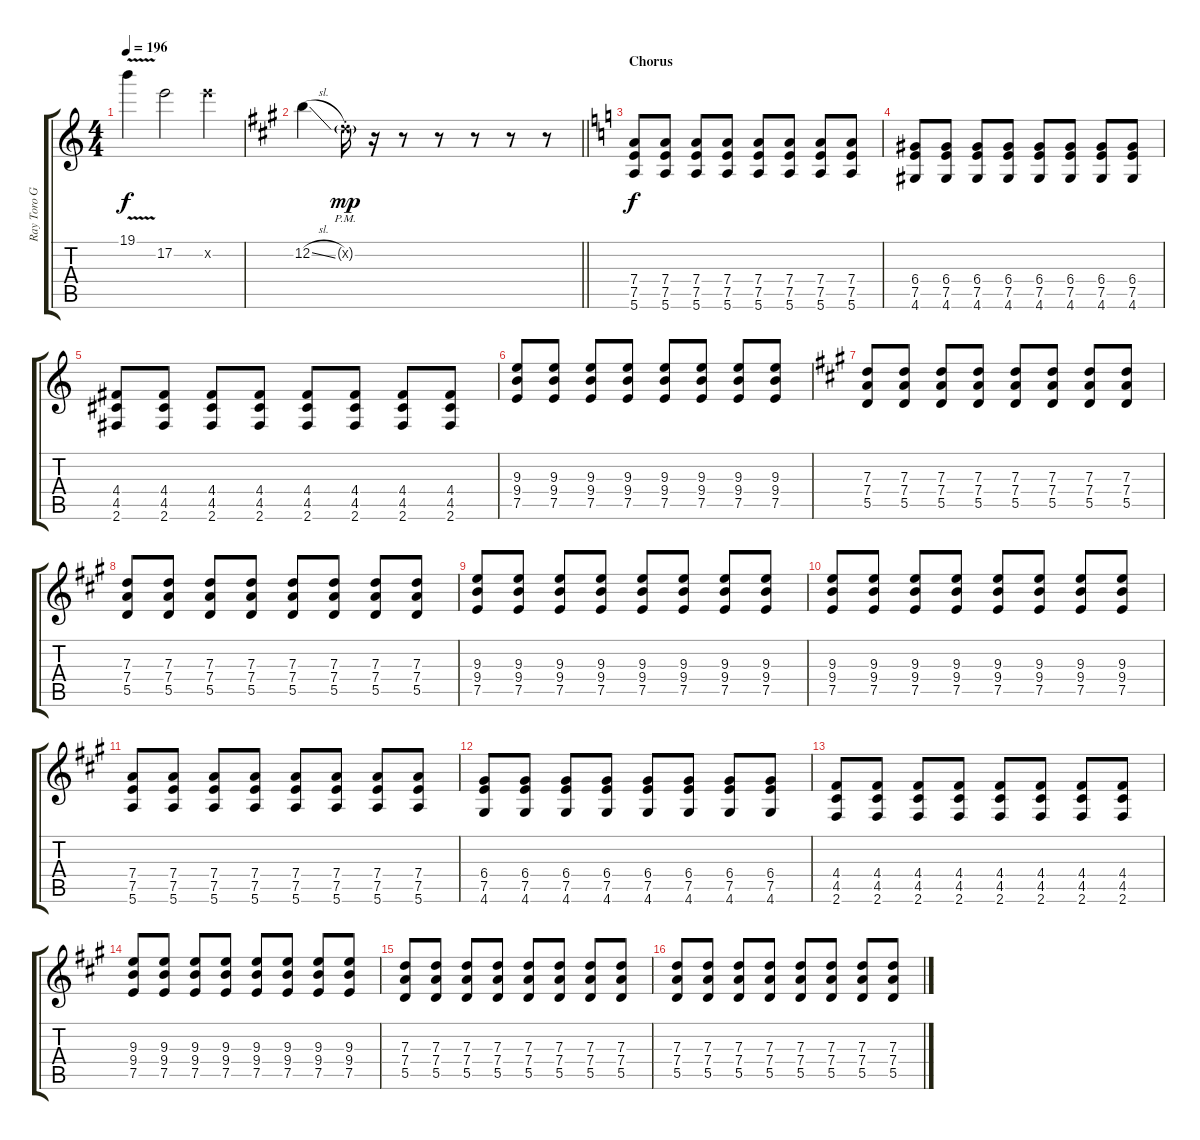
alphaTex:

\track ("Ray Toro GUitarra 1" "Ray Toro G") {instrument distortionguitar}
\staff {score tabs}
\tuning (E4 B3 G3 D3 A2 E2) {hide}
\ts (4 4)
\tempo 196
\clef g2
\ks c
19.1{v}.4{dy f} 17.2.2 17.2{x}.4 |
\barLineRight lightlight
\ks a
12.2{sl}.4 3.2{g pm st x}.16{dy mp} r.16 r.8 r.8 r.8 r.8 r.8 |
\section ("" "Chorus")
\ks c
(7.4 7.5 5.6).8{dy f volume 14 balance 8} (7.4 7.5 5.6).8 (7.4 7.5 5.6).8 (7.4 7.5 5.6).8 (7.4 7.5 5.6).8 (7.4 7.5 5.6).8 (7.4 7.5 5.6).8 (7.4 7.5 5.6).8 |
(6.4 7.5 4.6).8 (6.4 7.5 4.6).8 (6.4 7.5 4.6).8 (6.4 7.5 4.6).8 (6.4 7.5 4.6).8 (6.4 7.5 4.6).8 (6.4 7.5 4.6).8 (6.4 7.5 4.6).8 |
(4.4 4.5 2.6).8 (4.4 4.5 2.6).8 (4.4 4.5 2.6).8 (4.4 4.5 2.6).8 (4.4 4.5 2.6).8 (4.4 4.5 2.6).8 (4.4 4.5 2.6).8 (4.4 4.5 2.6).8 |
(9.3 9.4 7.5).8 (9.3 9.4 7.5).8 (9.3 9.4 7.5).8 (9.3 9.4 7.5).8 (9.3 9.4 7.5).8 (9.3 9.4 7.5).8 (9.3 9.4 7.5).8 (9.3 9.4 7.5).8 |
\ks a
(7.3 7.4 5.5).8 (7.3 7.4 5.5).8 (7.3 7.4 5.5).8 (7.3 7.4 5.5).8 (7.3 7.4 5.5).8 (7.3 7.4 5.5).8 (7.3 7.4 5.5).8 (7.3 7.4 5.5).8 |
(7.3 7.4 5.5).8 (7.3 7.4 5.5).8 (7.3 7.4 5.5).8 (7.3 7.4 5.5).8 (7.3 7.4 5.5).8 (7.3 7.4 5.5).8 (7.3 7.4 5.5).8 (7.3 7.4 5.5).8 |
(9.3 9.4 7.5).8 (9.3 9.4 7.5).8 (9.3 9.4 7.5).8 (9.3 9.4 7.5).8 (9.3 9.4 7.5).8 (9.3 9.4 7.5).8 (9.3 9.4 7.5).8 (9.3 9.4 7.5).8 |
(9.3 9.4 7.5).8 (9.3 9.4 7.5).8 (9.3 9.4 7.5).8 (9.3 9.4 7.5).8 (9.3 9.4 7.5).8 (9.3 9.4 7.5).8 (9.3 9.4 7.5).8 (9.3 9.4 7.5).8 |
(7.4 7.5 5.6).8 (7.4 7.5 5.6).8 (7.4 7.5 5.6).8 (7.4 7.5 5.6).8 (7.4 7.5 5.6).8 (7.4 7.5 5.6).8 (7.4 7.5 5.6).8 (7.4 7.5 5.6).8 |
(6.4 7.5 4.6).8 (6.4 7.5 4.6).8 (6.4 7.5 4.6).8 (6.4 7.5 4.6).8 (6.4 7.5 4.6).8 (6.4 7.5 4.6).8 (6.4 7.5 4.6).8 (6.4 7.5 4.6).8 |
(4.4 4.5 2.6).8 (4.4 4.5 2.6).8 (4.4 4.5 2.6).8 (4.4 4.5 2.6).8 (4.4 4.5 2.6).8 (4.4 4.5 2.6).8 (4.4 4.5 2.6).8 (4.4 4.5 2.6).8 |
(9.3 9.4 7.5).8 (9.3 9.4 7.5).8 (9.3 9.4 7.5).8 (9.3 9.4 7.5).8 (9.3 9.4 7.5).8 (9.3 9.4 7.5).8 (9.3 9.4 7.5).8 (9.3 9.4 7.5).8 |
(7.3 7.4 5.5).8 (7.3 7.4 5.5).8 (7.3 7.4 5.5).8 (7.3 7.4 5.5).8 (7.3 7.4 5.5).8 (7.3 7.4 5.5).8 (7.3 7.4 5.5).8 (7.3 7.4 5.5).8 |
(7.3 7.4 5.5).8 (7.3 7.4 5.5).8 (7.3 7.4 5.5).8 (7.3 7.4 5.5).8 (7.3 7.4 5.5).8 (7.3 7.4 5.5).8 (7.3 7.4 5.5).8 (7.3 7.4 5.5).8
